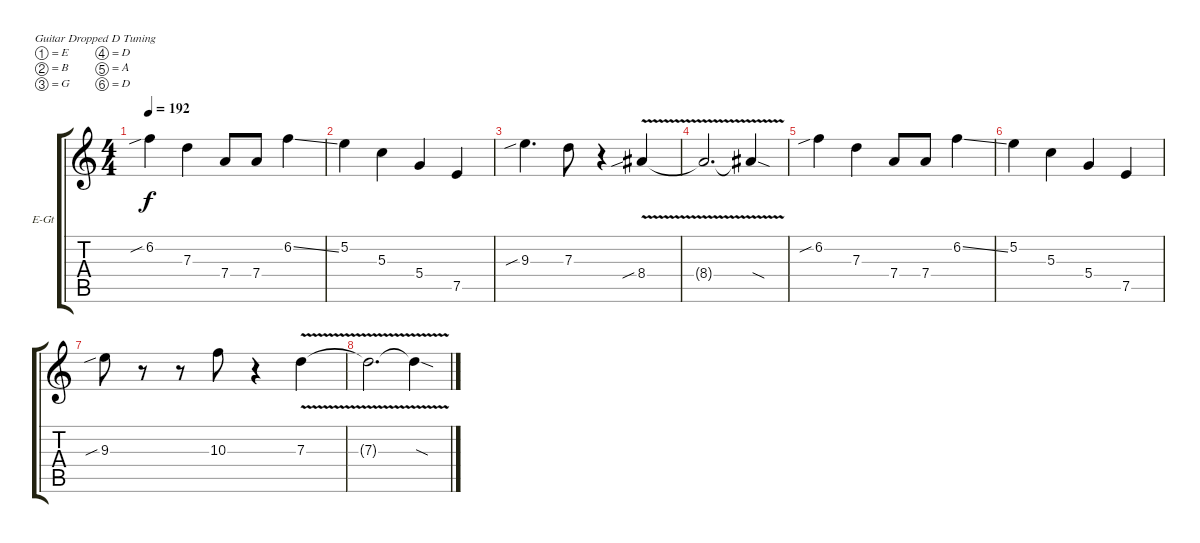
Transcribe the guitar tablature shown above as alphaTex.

\defaultSystemsLayout 4
\bracketExtendMode groupsimilarinstruments
\firstSystemTrackNameOrientation horizontal
\otherSystemsTrackNameOrientation horizontal
\track ("Electric Guitar" "E-Gt") {instrument distortionguitar}
\staff {score tabs}
\tuning (E4 B3 G3 D3 A2 D2)
\ts (4 4)
\tempo 192
\clef g2
\ks c
6.2{sib}.4{dy f} 7.3.4 7.4.8 7.4.8 6.2{ss}.4 |
5.2.4 5.3.4 5.4.4 7.5.4 |
9.3{sib}.4{d} 7.3.8 r.4 8.4{v sib}.4 |
8.4{v t}.2{d} 8.4{sod t}.4 |
6.2{sib}.4 7.3.4 7.4.8 7.4.8 6.2{ss}.4 |
5.2.4 5.3.4 5.4.4 7.5.4 |
9.3{sib}.8 r.8 r.8 10.3.8 r.4 7.3{v}.4 |
7.3{v t}.2{d} 7.3{sod t}.4
